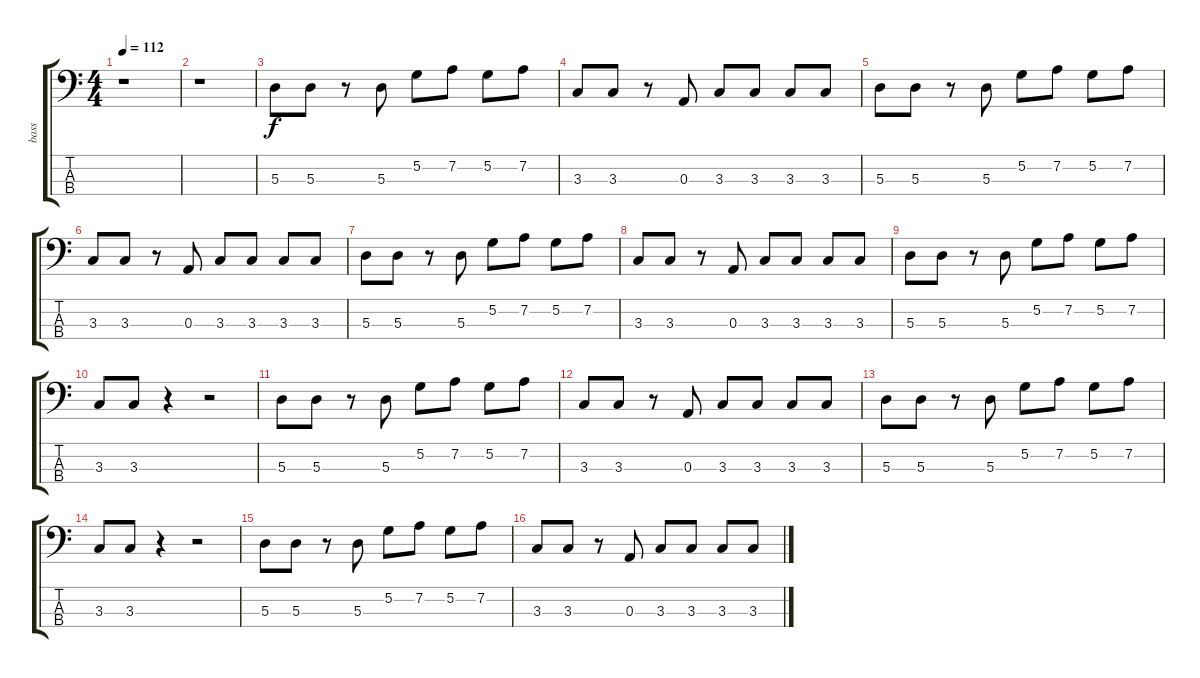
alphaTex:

\track ("bass" "bass") {instrument electricbassfinger}
\staff {score tabs}
\tuning (G2 D2 A1 E1) {hide}
\ts (4 4)
\tempo 112
\clef f4
\ks c
r.1{dy f instrument electricbassfinger} |
r.1 |
5.3.8 5.3.8 r.8 5.3.8 5.2.8 7.2.8 5.2.8 7.2.8 |
3.3.8 3.3.8 r.8 0.3.8 3.3.8 3.3.8 3.3.8 3.3.8 |
5.3.8 5.3.8 r.8 5.3.8 5.2.8 7.2.8 5.2.8 7.2.8 |
3.3.8 3.3.8 r.8 0.3.8 3.3.8 3.3.8 3.3.8 3.3.8 |
5.3.8 5.3.8 r.8 5.3.8 5.2.8 7.2.8 5.2.8 7.2.8 |
3.3.8 3.3.8 r.8 0.3.8 3.3.8 3.3.8 3.3.8 3.3.8 |
5.3.8 5.3.8 r.8 5.3.8 5.2.8 7.2.8 5.2.8 7.2.8 |
3.3.8 3.3.8 r.4 r.2 |
5.3.8 5.3.8 r.8 5.3.8 5.2.8 7.2.8 5.2.8 7.2.8 |
3.3.8 3.3.8 r.8 0.3.8 3.3.8 3.3.8 3.3.8 3.3.8 |
5.3.8 5.3.8 r.8 5.3.8 5.2.8 7.2.8 5.2.8 7.2.8 |
3.3.8 3.3.8 r.4 r.2 |
5.3.8 5.3.8 r.8 5.3.8 5.2.8 7.2.8 5.2.8 7.2.8 |
3.3.8 3.3.8 r.8 0.3.8 3.3.8 3.3.8 3.3.8 3.3.8
